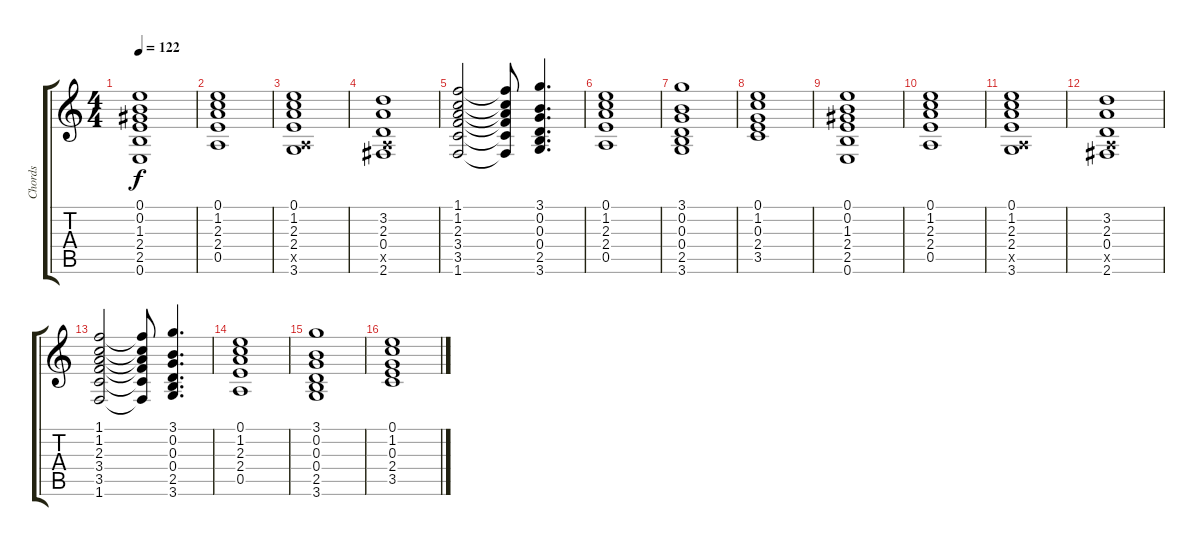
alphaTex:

\track ("Chords" "Chords") {instrument acousticguitarsteel}
\staff {score tabs}
\tuning (E4 B3 G3 D3 A2 E2) {hide}
\ts (4 4)
\tempo 122
\clef g2
\ks c
(0.1 0.2 1.3 2.4 2.5 0.6).1{dy f} |
(0.1 1.2 2.3 2.4 0.5).1 |
(0.1 1.2 2.3 2.4 0.5{x} 3.6).1 |
(3.2 2.3 0.4 0.5{x} 2.6).1 |
(1.1 1.2 2.3 3.4 3.5 1.6).2 (1.1{t} 1.2{t} 2.3{t} 3.4{t} 3.5{t} 1.6{t}).8 (3.1 0.2 0.3 0.4 2.5 3.6).4{d} |
(0.1 1.2 2.3 2.4 0.5).1 |
(3.1 0.2 0.3 0.4 2.5 3.6).1 |
(0.1 1.2 0.3 2.4 3.5).1 |
(0.1 0.2 1.3 2.4 2.5 0.6).1 |
(0.1 1.2 2.3 2.4 0.5).1 |
(0.1 1.2 2.3 2.4 0.5{x} 3.6).1 |
(3.2 2.3 0.4 0.5{x} 2.6).1 |
(1.1 1.2 2.3 3.4 3.5 1.6).2 (1.1{t} 1.2{t} 2.3{t} 3.4{t} 3.5{t} 1.6{t}).8 (3.1 0.2 0.3 0.4 2.5 3.6).4{d} |
(0.1 1.2 2.3 2.4 0.5).1 |
(3.1 0.2 0.3 0.4 2.5 3.6).1 |
(0.1 1.2 0.3 2.4 3.5).1
